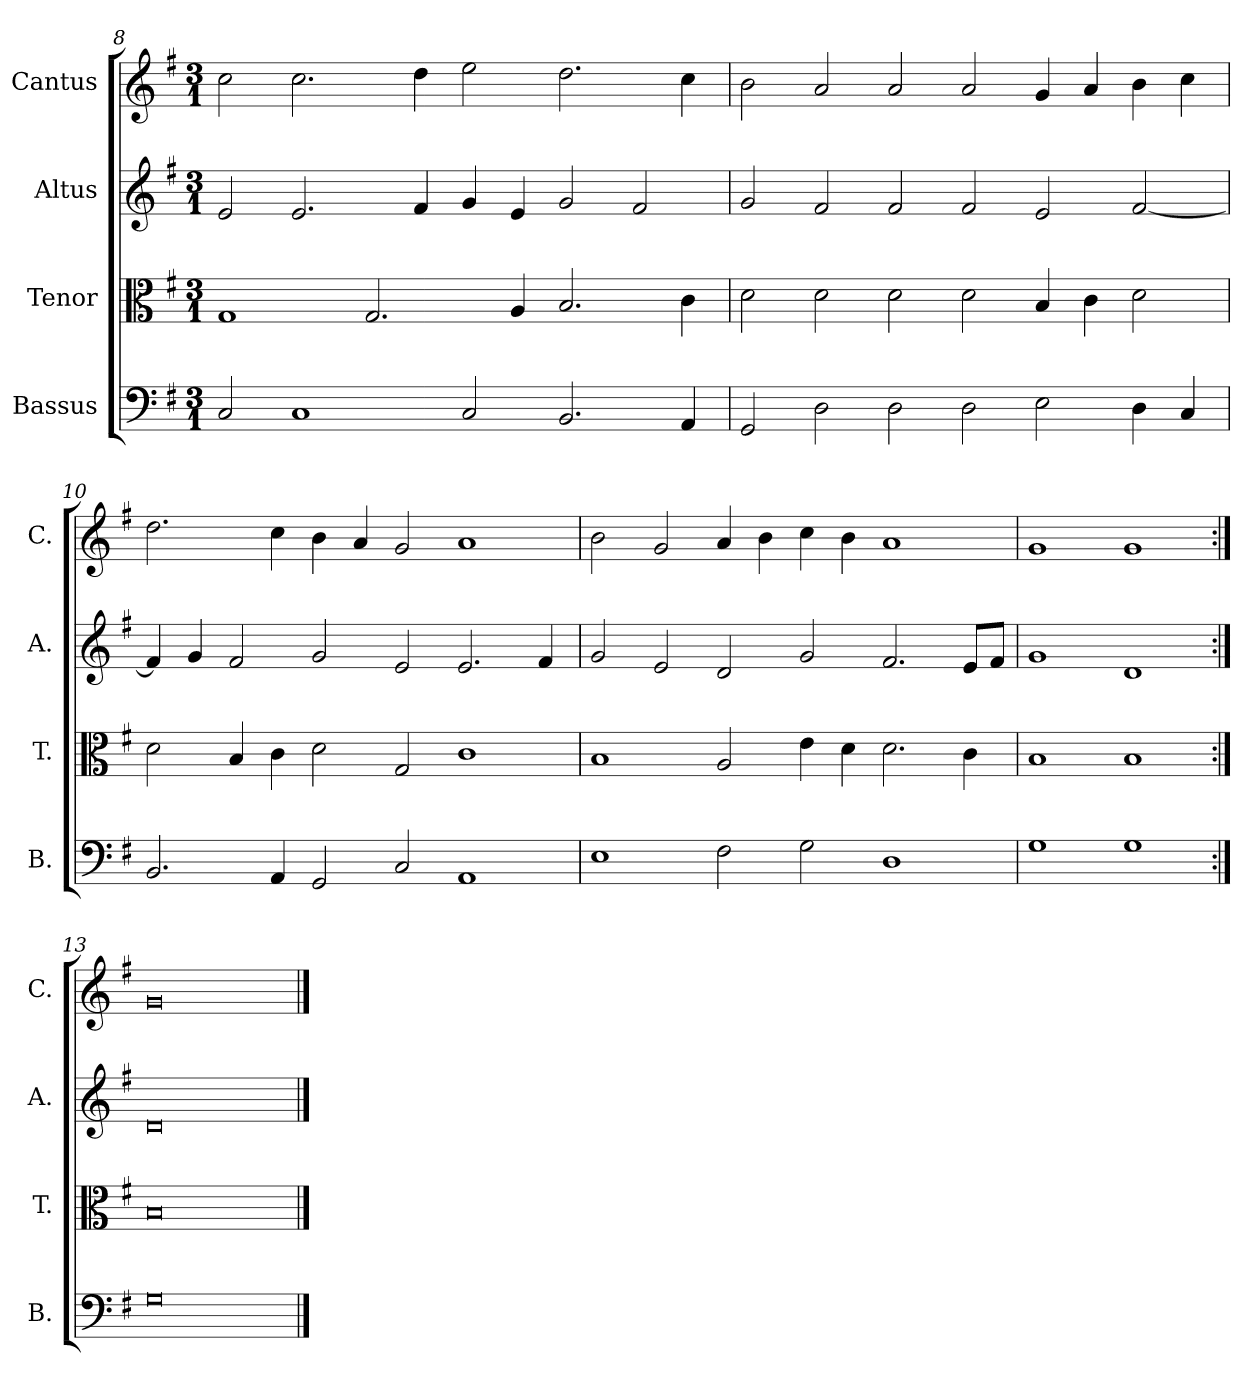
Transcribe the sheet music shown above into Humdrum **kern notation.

**kern	**kern	**kern	**kern
*part4	*part3	*part2	*part1
*staff4	*staff3	*staff2	*staff1
*I"Bassus	*I"Tenor	*I"Altus	*I"Cantus
*I'B.	*I'T.	*I'A.	*I'C.
*clefF4	*clefC3	*clefG2	*clefG2
*k[f#]	*k[f#]	*k[f#]	*k[f#]
*G:	*G:	*G:	*G:
*M3/1	*M3/1	*M3/1	*M3/1
=8	=8	=8	=8
2C/	1G/	2e/	2cc\
1C/	.	2.e/	2.cc\
.	2.G/	.	.
.	.	4f#/	4dd\
2C/	.	4g/	2ee\
.	4A/	4e/	.
2.BB/	2.B/	2g/	2.dd\
.	.	2f#/	.
4AA/	4c\	.	4cc\
=9	=9	=9	=9
2GG/	2d\	2g/	2b\
2D\	2d\	2f#/	2a/
2D\	2d\	2f#/	2a/
2D\	2d\	2f#/	2a/
2E\	4B/	2e/	4g/
.	4c\	.	4a/
4D\	2d\	[2f#/	4b\
4C/	.	.	4cc\
!!LO:LB:g=z
=10	=10	=10	=10
2.BB/	2d\	4f#/]	2.dd\
.	.	4g/	.
.	4B/	2f#/	.
4AA/	4c\	.	4cc\
2GG/	2d\	2g/	4b\
.	.	.	4a/
2C/	2G/	2e/	2g/
1AA/	1c\	2.e/	1a/
.	.	4f#/	.
=11	=11	=11	=11
1E\	1B/	2g/	2b\
.	.	2e/	2g/
2F#\	2A/	2d/	4a/
.	.	.	4b\
2G\	4e\	2g/	4cc\
.	4d\	.	4b\
1D\	2.d\	2.f#/	1a/
.	4c\	8e/L	.
.	.	8f#/J	.
=12	=12	=12	=12
1G\	1B/	1g/	1g/
1G\	1B/	1d/	1g/
=13:|!	=13:|!	=13:|!	=13:|!
0G\	0B/	0d/	0g/
==	==	==	==
*-	*-	*-	*-
